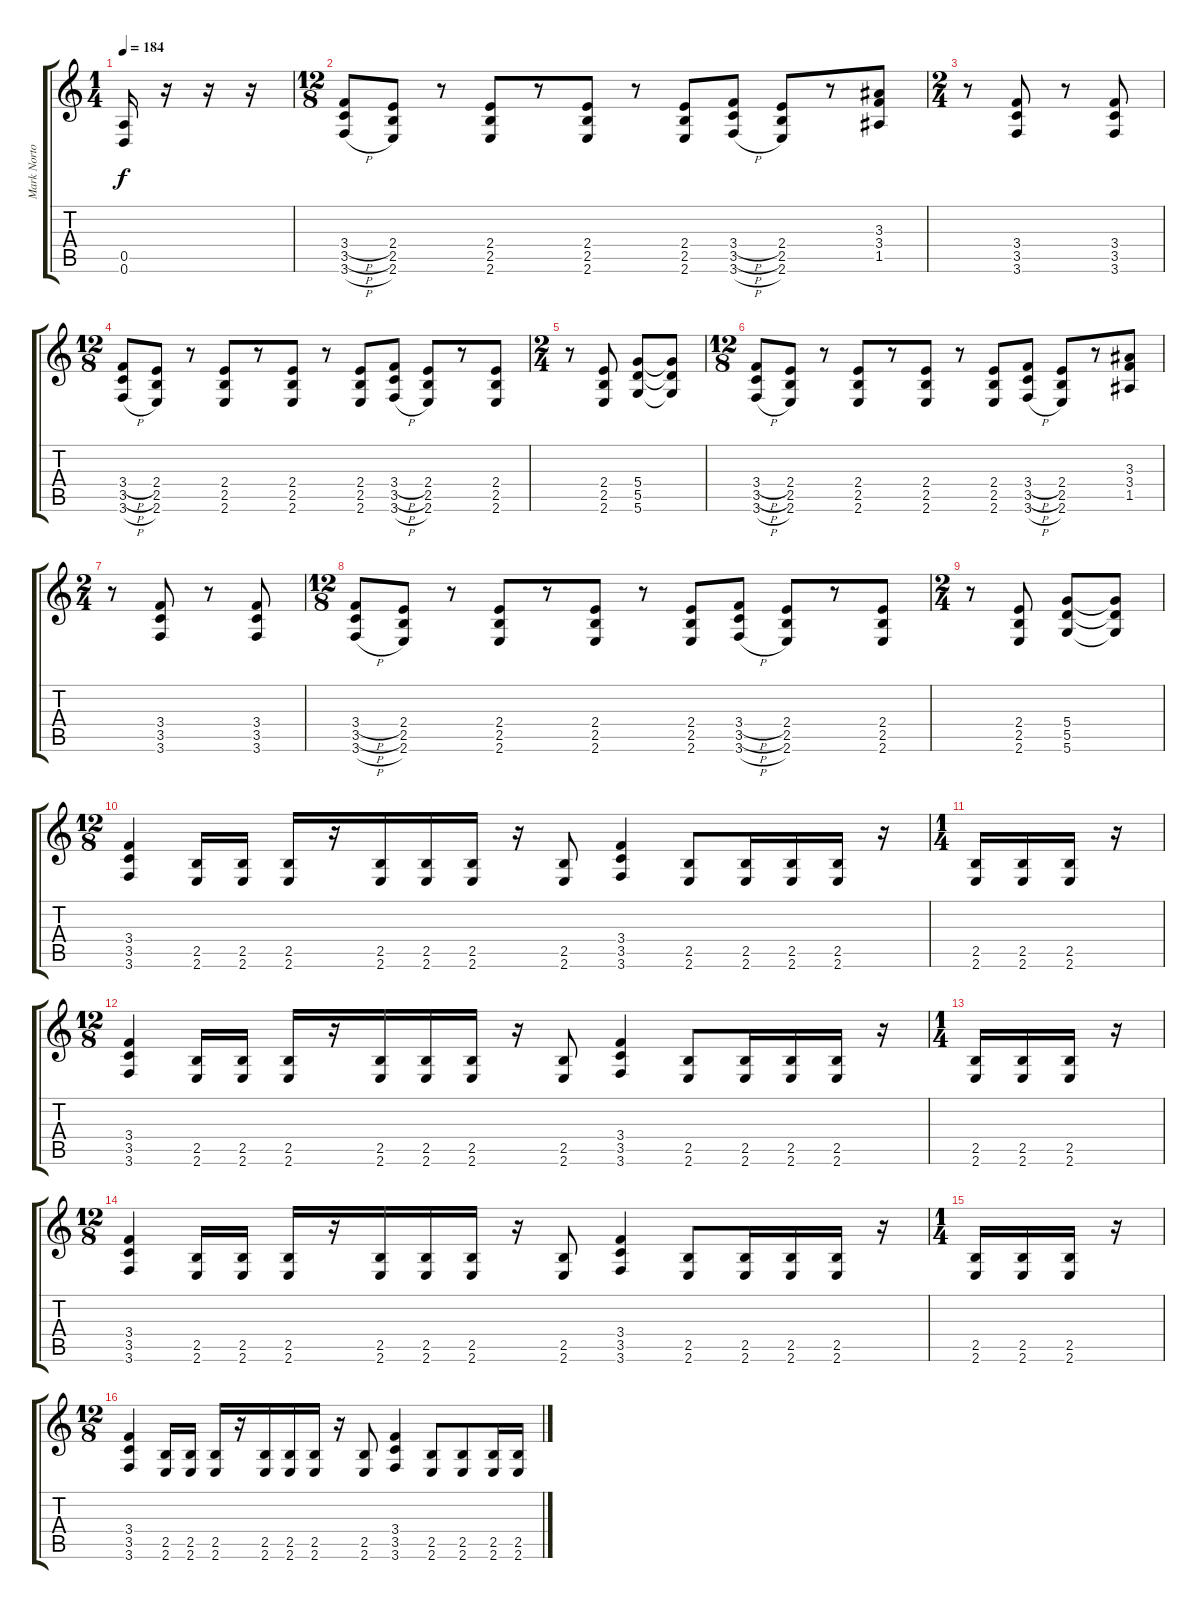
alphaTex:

\track ("Mark Norton" "Mark Norto") {instrument distortionguitar}
\staff {score tabs}
\tuning (E4 B3 G3 D3 A2 D2) {hide}
\ts (1 4)
\tempo 184
\clef g2
\ks c
(0.5 0.6).16{dy f} r.16 r.16 r.16 |
\ts (12 8)
(3.4{h} 3.5{h} 3.6{h}).8 (2.4 2.5 2.6).8 r.8 (2.4 2.5 2.6).8 r.8 (2.4 2.5 2.6).8 r.8 (2.4 2.5 2.6).8 (3.4{h} 3.5{h} 3.6{h}).8 (2.4 2.5 2.6).8 r.8 (3.3 3.4 1.5).8 |
\ts (2 4)
r.8 (3.4 3.5 3.6).8 r.8 (3.4 3.5 3.6).8 |
\ts (12 8)
(3.4{h} 3.5{h} 3.6{h}).8 (2.4 2.5 2.6).8 r.8 (2.4 2.5 2.6).8 r.8 (2.4 2.5 2.6).8 r.8 (2.4 2.5 2.6).8 (3.4{h} 3.5{h} 3.6{h}).8 (2.4 2.5 2.6).8 r.8 (2.4 2.5 2.6).8 |
\ts (2 4)
r.8 (2.4 2.5 2.6).8 (5.4 5.5 5.6).8 (5.4{t} 5.5{t} 5.6{t}).8 |
\ts (12 8)
(3.4{h} 3.5{h} 3.6{h}).8 (2.4 2.5 2.6).8 r.8 (2.4 2.5 2.6).8 r.8 (2.4 2.5 2.6).8 r.8 (2.4 2.5 2.6).8 (3.4{h} 3.5{h} 3.6{h}).8 (2.4 2.5 2.6).8 r.8 (3.3 3.4 1.5).8 |
\ts (2 4)
r.8 (3.4 3.5 3.6).8 r.8 (3.4 3.5 3.6).8 |
\ts (12 8)
(3.4{h} 3.5{h} 3.6{h}).8 (2.4 2.5 2.6).8 r.8 (2.4 2.5 2.6).8 r.8 (2.4 2.5 2.6).8 r.8 (2.4 2.5 2.6).8 (3.4{h} 3.5{h} 3.6{h}).8 (2.4 2.5 2.6).8 r.8 (2.4 2.5 2.6).8 |
\ts (2 4)
r.8 (2.4 2.5 2.6).8 (5.4 5.5 5.6).8 (5.4{t} 5.5{t} 5.6{t}).8 |
\ts (12 8)
(3.4 3.5 3.6).4 (2.5 2.6).16 (2.5 2.6).16 (2.5 2.6).16 r.16 (2.5 2.6).16 (2.5 2.6).16 (2.5 2.6).16 r.16 (2.5 2.6).8 (3.4 3.5 3.6).4 (2.5 2.6).8 (2.5 2.6).16 (2.5 2.6).16 (2.5 2.6).16 r.16 |
\ts (1 4)
(2.5 2.6).16 (2.5 2.6).16 (2.5 2.6).16 r.16 |
\ts (12 8)
(3.4 3.5 3.6).4 (2.5 2.6).16 (2.5 2.6).16 (2.5 2.6).16 r.16 (2.5 2.6).16 (2.5 2.6).16 (2.5 2.6).16 r.16 (2.5 2.6).8 (3.4 3.5 3.6).4 (2.5 2.6).8 (2.5 2.6).16 (2.5 2.6).16 (2.5 2.6).16 r.16 |
\ts (1 4)
(2.5 2.6).16 (2.5 2.6).16 (2.5 2.6).16 r.16 |
\ts (12 8)
(3.4 3.5 3.6).4 (2.5 2.6).16 (2.5 2.6).16 (2.5 2.6).16 r.16 (2.5 2.6).16 (2.5 2.6).16 (2.5 2.6).16 r.16 (2.5 2.6).8 (3.4 3.5 3.6).4 (2.5 2.6).8 (2.5 2.6).16 (2.5 2.6).16 (2.5 2.6).16 r.16 |
\ts (1 4)
(2.5 2.6).16 (2.5 2.6).16 (2.5 2.6).16 r.16 |
\ts (12 8)
(3.4 3.5 3.6).4 (2.5 2.6).16 (2.5 2.6).16 (2.5 2.6).16 r.16 (2.5 2.6).16 (2.5 2.6).16 (2.5 2.6).16 r.16 (2.5 2.6).8 (3.4 3.5 3.6).4 (2.5 2.6).8 (2.5 2.6).8 (2.5 2.6).16 (2.5 2.6).16
